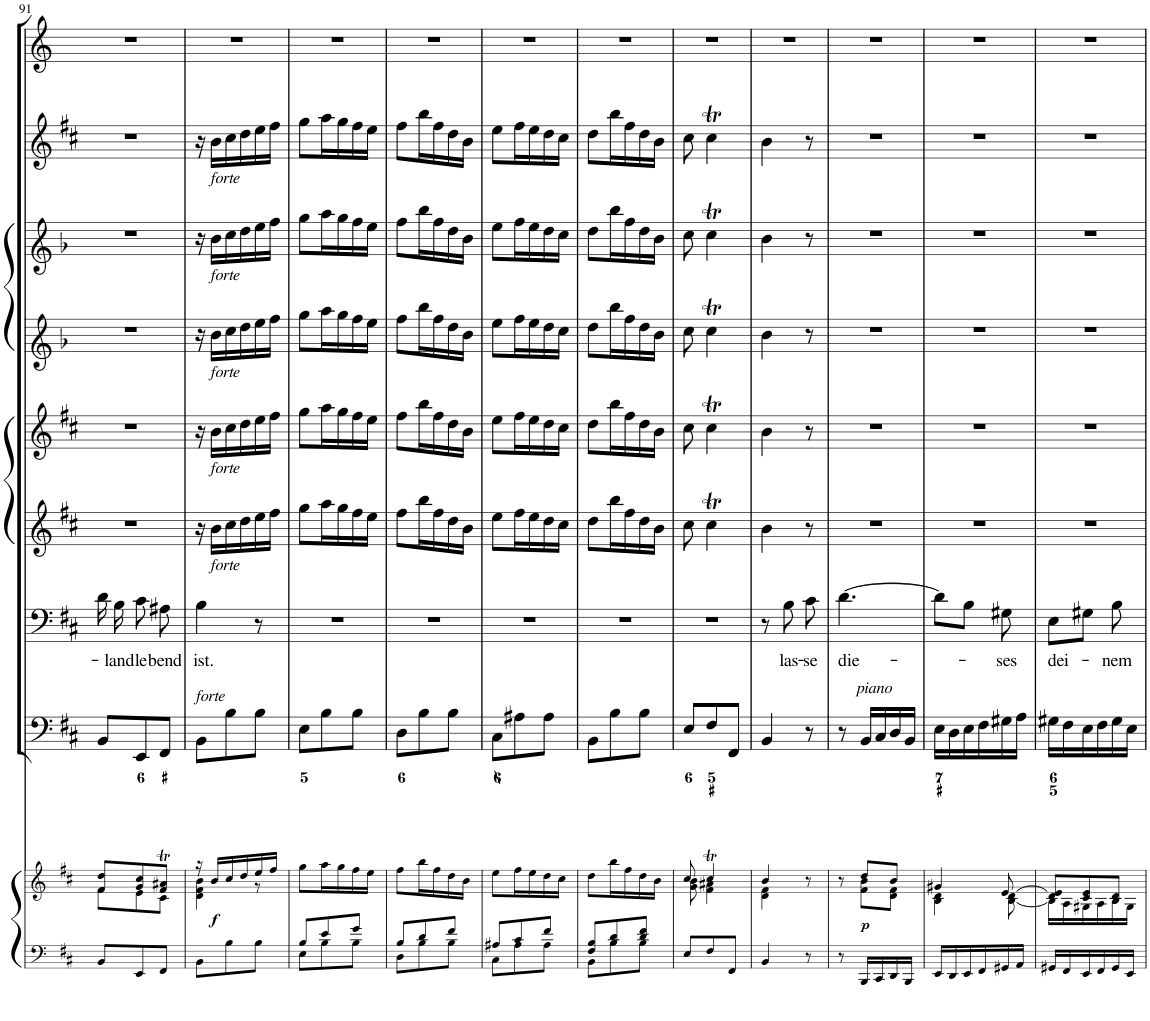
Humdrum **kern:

**kern	**kern	**dynam	**kern	**dynam	**kern	**text	**kern	**dynam	**kern	**dynam	**kern	**dynam	**kern	**dynam	**kern	**dynam	**kern
*part9	*part9	*part9	*part8	*part8	*part7	*part7	*part6	*part6	*part5	*part5	*part4	*part4	*part3	*part3	*part2	*part2	*part1
*staff10	*staff9	*staff9/10	*staff8	*staff8	*staff7	*staff7	*staff6	*staff6	*staff5	*staff5	*staff4	*staff4	*staff3	*staff3	*staff2	*staff2	*staff1
*I"Piano reduction	*	*	*I"Continuo	*	*I"Basso	*	*I"Violino II	*	*I"Violino I	*	*I"Oboe d'amore II	*	*I"Oboe d'amore I	*	*I"Flauto traverso	*	*I"Tromba
*I'Pno	*	*	*	*	*	*	*I'Vln	*	*I'Vln	*	*	*	*	*	*I'Fl	*	*
!!LO:PB:g=z
*clefF4	*clefG2	*	*clefF4	*	*clefF4	*	*clefG2	*	*clefG2	*	*clefG1	*	*clefG1	*	*clefG2	*	*clefG2
*	*	*	*	*	*	*	*	*	*	*	*Trd2c3	*	*Trd2c3	*	*	*	*Trd-1c-2
*k[f#c#]	*k[f#c#]	*	*k[f#c#]	*	*k[f#c#]	*	*k[f#c#]	*	*k[f#c#]	*	*k[b-]	*	*k[b-]	*	*k[f#c#]	*	*k[]
*M3/8	*M3/8	*	*M3/8	*	*M3/8	*	*M3/8	*	*M3/8	*	*M3/8	*	*M3/8	*	*M3/8	*	*M3/8
=91	=91	=91	=91	=91	=91	=91	=91	=91	=91	=91	=91	=91	=91	=91	=91	=91	=91
*	*^	*	*	*	*	*	*	*	*	*	*	*	*	*	*	*	*
8BB/L	8f#/ 8dd/L	8f#\L	.	8BB/L	.	16d\	.	4.r	.	4.r	.	4.r	.	4.r	.	4.r	.	4.r
!	!	!	!	!	!	!	!LO:LY:b	!	!	!	!	!	!	!	!	!	!	!
.	.	.	.	.	.	16B\	-land	.	.	.	.	.	.	.	.	.	.	.
!	!	!	!	!	!	!	!LO:LY:b	!	!	!	!	!	!	!	!	!	!	!
8EE/	8g/ 8cc#/	8e\	.	8EE/	.	8c#\	le-	.	.	.	.	.	.	.	.	.	.	.
!	!	!	!	!	!	!	!LO:LY:b	!	!	!	!	!	!	!	!	!	!	!
8FF#/J	8f#/T 8a#X/TJ	8c#\J	.	8FF#/J	.	8A#X\	-bend	.	.	.	.	.	.	.	.	.	.	.
=92	=92	=92	=92	=92	=92	=92	=92	=92	=92	=92	=92	=92	=92	=92	=92	=92	=92	=92
!	!	!	!	!	!LO:DY:a	!	!LO:LY:b	!	!	!	!	!	!	!	!	!	!	!
8BB\L	16r	4d\ 4f#\ 4b\	.	8BB\L	other-dynamics	4B\	ist.	16r	.	16r	.	16r	.	16r	.	16r	.	4.r
!	!	!	!LO:DY:b	!	!	!	!	!	!LO:DY:b	!	!LO:DY:b	!	!LO:DY:b	!	!LO:DY:b	!	!LO:DY:b	!
.	16b/LL	.	f	.	.	.	.	16b\LL	other-dynamics	16b\LL	other-dynamics	16dd\LL	other-dynamics	16dd\LL	other-dynamics	16b\LL	other-dynamics	.
8B\	16cc#/	.	.	8B\	.	.	.	16cc#\	.	16cc#\	.	16ee\	.	16ee\	.	16cc#\	.	.
.	16dd/	.	.	.	.	.	.	16dd\	.	16dd\	.	16ff\	.	16ff\	.	16dd\	.	.
8B\J	16ee/	8r	.	8B\J	.	8r	.	16ee\	.	16ee\	.	16gg\	.	16gg\	.	16ee\	.	.
.	16ff#/JJ	.	.	.	.	.	.	16ff#\JJ	.	16ff#\JJ	.	16aa\JJ	.	16aa\JJ	.	16ff#\JJ	.	.
*	*v	*v	*	*	*	*	*	*	*	*	*	*	*	*	*	*	*	*
=93	=93	=93	=93	=93	=93	=93	=93	=93	=93	=93	=93	=93	=93	=93	=93	=93	=93
*^	*	*	*	*	*	*	*	*	*	*	*	*	*	*	*	*	*
8B/L	8E\L	8gg\L	.	8E\L	.	4.r	.	8gg\L	.	8gg\L	.	8bb-\L	.	8bb-\L	.	8gg\L	.	4.r
8e/	8B\	16aa\L	.	8B\	.	.	.	16aa\L	.	16aa\L	.	16ccc\L	.	16ccc\L	.	16aa\L	.	.
.	.	16gg\	.	.	.	.	.	16gg\	.	16gg\	.	16bb-\	.	16bb-\	.	16gg\	.	.
8g/J	8B\J	16ff#\	.	8B\J	.	.	.	16ff#\	.	16ff#\	.	16aa\	.	16aa\	.	16ff#\	.	.
.	.	16ee\JJ	.	.	.	.	.	16ee\JJ	.	16ee\JJ	.	16gg\JJ	.	16gg\JJ	.	16ee\JJ	.	.
=94	=94	=94	=94	=94	=94	=94	=94	=94	=94	=94	=94	=94	=94	=94	=94	=94	=94	=94
8B/L	8D\L	8ff#\L	.	8D\L	.	4.r	.	8ff#\L	.	8ff#\L	.	8aa\L	.	8aa\L	.	8ff#\L	.	4.r
8d/	8B\	16bb\L	.	8B\	.	.	.	16bb\L	.	16bb\L	.	16ddd\L	.	16ddd\L	.	16bb\L	.	.
.	.	16ff#\	.	.	.	.	.	16ff#\	.	16ff#\	.	16aa\	.	16aa\	.	16ff#\	.	.
8f#/J	8B\J	16dd\	.	8B\J	.	.	.	16dd\	.	16dd\	.	16ff\	.	16ff\	.	16dd\	.	.
.	.	16b\JJ	.	.	.	.	.	16b\JJ	.	16b\JJ	.	16dd\JJ	.	16dd\JJ	.	16b\JJ	.	.
=95	=95	=95	=95	=95	=95	=95	=95	=95	=95	=95	=95	=95	=95	=95	=95	=95	=95	=95
8A#X/L	8C#\L	8ee\L	.	8C#\L	.	4.r	.	8ee\L	.	8ee\L	.	8gg\L	.	8gg\L	.	8ee\L	.	4.r
8c#/	8A#\	16ff#\L	.	8A#X\	.	.	.	16ff#\L	.	16ff#\L	.	16aa\L	.	16aa\L	.	16ff#\L	.	.
.	.	16ee\	.	.	.	.	.	16ee\	.	16ee\	.	16gg\	.	16gg\	.	16ee\	.	.
8f#/J	8A#\J	16dd\	.	8A#\J	.	.	.	16dd\	.	16dd\	.	16ff\	.	16ff\	.	16dd\	.	.
.	.	16cc#\JJ	.	.	.	.	.	16cc#\JJ	.	16cc#\JJ	.	16ee\JJ	.	16ee\JJ	.	16cc#\JJ	.	.
=96	=96	=96	=96	=96	=96	=96	=96	=96	=96	=96	=96	=96	=96	=96	=96	=96	=96	=96
8F#/ 8B/L	8BB\L	8dd\L	.	8BB\L	.	4.r	.	8dd\L	.	8dd\L	.	8ff\L	.	8ff\L	.	8dd\L	.	4.r
8B/ 8d/	8B\	16bb\L	.	8B\	.	.	.	16bb\L	.	16bb\L	.	16ddd\L	.	16ddd\L	.	16bb\L	.	.
.	.	16ff#\	.	.	.	.	.	16ff#\	.	16ff#\	.	16aa\	.	16aa\	.	16ff#\	.	.
8d/ 8f#/J	8B\J	16dd\	.	8B\J	.	.	.	16dd\	.	16dd\	.	16ff\	.	16ff\	.	16dd\	.	.
.	.	16b\JJ	.	.	.	.	.	16b\JJ	.	16b\JJ	.	16dd\JJ	.	16dd\JJ	.	16b\JJ	.	.
*v	*v	*	*	*	*	*	*	*	*	*	*	*	*	*	*	*	*	*
=97	=97	=97	=97	=97	=97	=97	=97	=97	=97	=97	=97	=97	=97	=97	=97	=97	=97
*	*^	*	*	*	*	*	*	*	*	*	*	*	*	*	*	*	*
8E/L	8cc#/	8g\ 8b\	.	8E/L	.	4.r	.	8cc#\	.	8cc#\	.	8ee\	.	8ee\	.	8cc#\	.	4.r
8F#/	4cc#t/	4f#\ 4a#X\	.	8F#/	.	.	.	4cc#t\	.	4cc#t\	.	4eet\	.	4eet\	.	4cc#t\	.	.
8FF#/J	.	.	.	8FF#/J	.	.	.	.	.	.	.	.	.	.	.	.	.	.
=98	=98	=98	=98	=98	=98	=98	=98	=98	=98	=98	=98	=98	=98	=98	=98	=98	=98	=98
4BB/	4b/	4d\ 4f#\	.	4BB/	.	8r	.	4b\	.	4b\	.	4dd\	.	4dd\	.	4b\	.	4.r
!	!	!	!	!	!	!	!LO:LY:b	!	!	!	!	!	!	!	!	!	!	!
.	.	.	.	.	.	8B\	las-	.	.	.	.	.	.	.	.	.	.	.
!	!	!	!	!	!	!	!LO:LY:b	!	!	!	!	!	!	!	!	!	!	!
8r	8r	8ryy	.	8r	.	8c#\	-se	8r	.	8r	.	8r	.	8r	.	8r	.	.
=99	=99	=99	=99	=99	=99	=99	=99	=99	=99	=99	=99	=99	=99	=99	=99	=99	=99	=99
!	!	!	!	!	!	!	!LO:LY:b	!	!	!	!	!	!	!	!	!	!	!
8r	8r	8ryy	.	8r	.	[4.d\	die-	4.r	.	4.r	.	4.r	.	4.r	.	4.r	.	4.r
!	!	!	!LO:DY:b	!	!LO:DY:a	!	!	!	!	!	!	!	!	!	!	!	!	!
16BBB/LL	8dd/L	8f#\ 8b\L	p	16BB/LL	other-dynamics	.	.	.	.	.	.	.	.	.	.	.	.	.
16CC#/	.	.	.	16C#/	.	.	.	.	.	.	.	.	.	.	.	.	.	.
16DD/	8b/J	8d\ 8f#\J	.	16D/	.	.	.	.	.	.	.	.	.	.	.	.	.	.
16BBB/JJ	.	.	.	16BB/JJ	.	.	.	.	.	.	.	.	.	.	.	.	.	.
=100	=100	=100	=100	=100	=100	=100	=100	=100	=100	=100	=100	=100	=100	=100	=100	=100	=100	=100
16EE/LL	4g#X/	4B\ 4d\	.	16E\LL	.	8d\L]	.	4.r	.	4.r	.	4.r	.	4.r	.	4.r	.	4.r
16DD/	.	.	.	16D\	.	.	.	.	.	.	.	.	.	.	.	.	.	.
16EE/	.	.	.	16E\	.	8B\J	.	.	.	.	.	.	.	.	.	.	.	.
16FF#/	.	.	.	16F#\	.	.	.	.	.	.	.	.	.	.	.	.	.	.
!	!	!	!	!	!	!	!LO:LY:b	!	!	!	!	!	!	!	!	!	!	!
16GG#X/	[8e/	[8B\ 8d\	.	16G#X\	.	8G#X\	-ses	.	.	.	.	.	.	.	.	.	.	.
16AA/JJ	.	.	.	16A\JJ	.	.	.	.	.	.	.	.	.	.	.	.	.	.
=101	=101	=101	=101	=101	=101	=101	=101	=101	=101	=101	=101	=101	=101	=101	=101	=101	=101	=101
!	!	!	!	!	!	!	!LO:LY:b	!	!	!	!	!	!	!	!	!	!	!
16GG#X/LL	8d/ 8e/]L	16B\LL]	.	16G#X\LL	.	8E\L	dei-	4.r	.	4.r	.	4.r	.	4.r	.	4.r	.	4.r
16FF#/	.	16A\	.	16F#\	.	.	.	.	.	.	.	.	.	.	.	.	.	.
16EE/	8c#/ 8e/	16G#X\	.	16E\	.	8G#X\J	.	.	.	.	.	.	.	.	.	.	.	.
16FF#/	.	16A\	.	16F#\	.	.	.	.	.	.	.	.	.	.	.	.	.	.
!	!	!	!	!	!	!	!LO:LY:b	!	!	!	!	!	!	!	!	!	!	!
16GG#/	8B/ 8d/J	16B\	.	16G#\	.	8B\	-nem	.	.	.	.	.	.	.	.	.	.	.
16EE/JJ	.	16G#\JJ	.	16E\JJ	.	.	.	.	.	.	.	.	.	.	.	.	.	.
*	*v	*v	*	*	*	*	*	*	*	*	*	*	*	*	*	*	*	*
=	=	=	=	=	=	=	=	=	=	=	=	=	=	=	=	=	=
*-	*-	*-	*-	*-	*-	*-	*-	*-	*-	*-	*-	*-	*-	*-	*-	*-	*-
